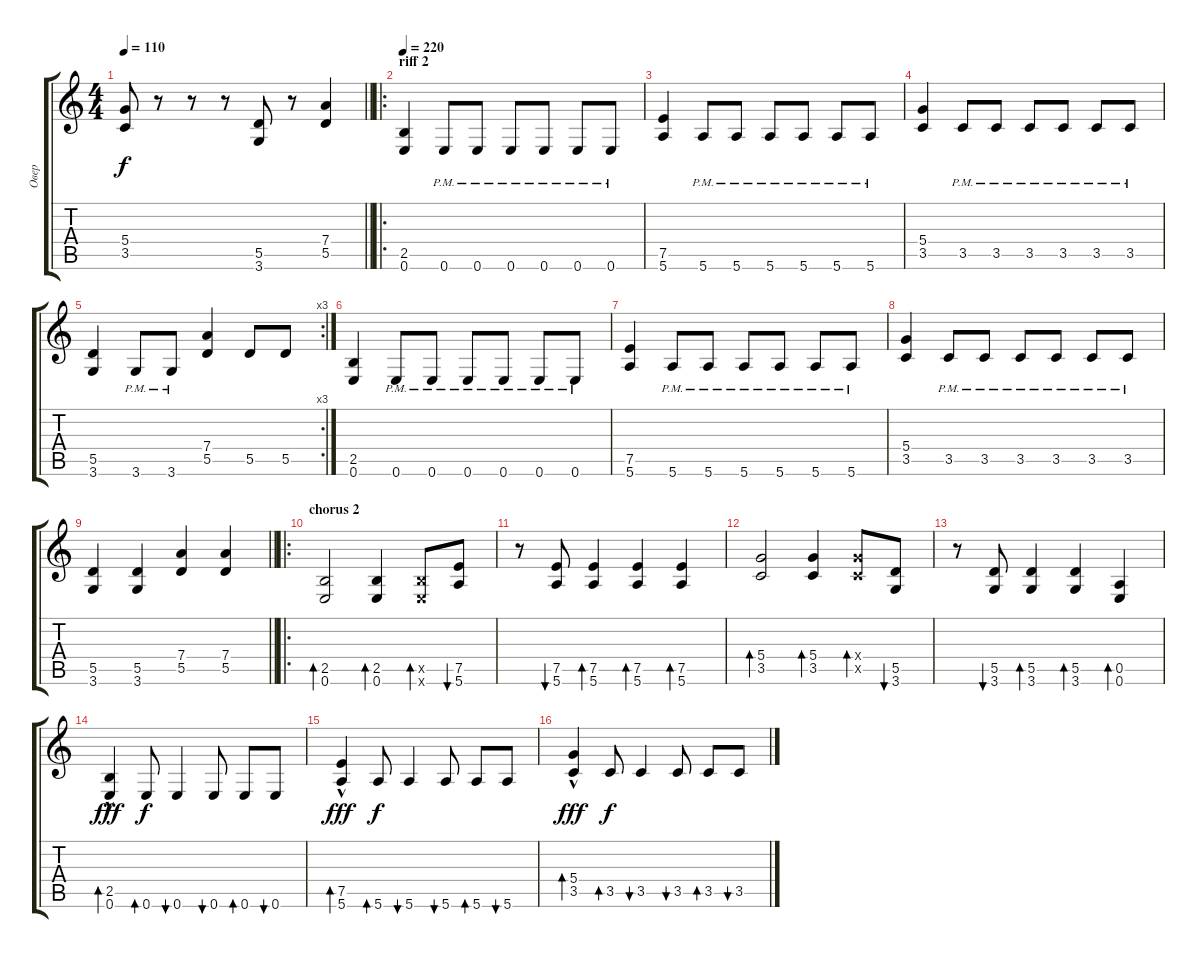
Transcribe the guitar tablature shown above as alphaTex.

\track ("Овер" "Овер") {instrument distortionguitar}
\staff {score tabs}
\tuning (E4 B3 G3 D3 A2 E2) {hide}
\ts (4 4)
\tempo 110
\clef g2
\barLineRight lightlight
\ks c
(5.4 3.5).8{dy f} r.8 r.8 r.8 (5.5 3.6).8 r.8 (7.4 5.5).4 |
\ro
\section ("" "riff 2")
\tempo 220
(2.5 0.6).4 0.6{pm}.8 0.6{pm}.8 0.6{pm}.8 0.6{pm}.8 0.6{pm}.8 0.6{pm}.8 |
(7.5 5.6).4 5.6{pm}.8 5.6{pm}.8 5.6{pm}.8 5.6{pm}.8 5.6{pm}.8 5.6{pm}.8 |
(5.4 3.5).4 3.5{pm}.8 3.5{pm}.8 3.5{pm}.8 3.5{pm}.8 3.5{pm}.8 3.5{pm}.8 |
\rc 3
(5.5 3.6).4 3.6{pm}.8 3.6{pm}.8 (7.4 5.5).4 5.5.8 5.5.8 |
(2.5 0.6).4 0.6{pm}.8 0.6{pm}.8 0.6{pm}.8 0.6{pm}.8 0.6{pm}.8 0.6{pm}.8 |
(7.5 5.6).4 5.6{pm}.8 5.6{pm}.8 5.6{pm}.8 5.6{pm}.8 5.6{pm}.8 5.6{pm}.8 |
(5.4 3.5).4 3.5{pm}.8 3.5{pm}.8 3.5{pm}.8 3.5{pm}.8 3.5{pm}.8 3.5{pm}.8 |
\barLineRight lightlight
(5.5 3.6).4 (5.5 3.6).4 (7.4 5.5).4 (7.4 5.5).4 |
\ro
\section ("" "chorus 2")
(2.5 0.6).2{bd 60} (2.5 0.6).4{bd 60} (2.5{x} 0.6{x}).8{bd 60} (7.5 5.6).8{bu 60} |
r.8 (7.5 5.6).8{bu 60} (7.5 5.6).4{bd 60} (7.5 5.6).4{bd 60} (7.5 5.6).4{bd 60} |
(5.4 3.5).2{bd 60} (5.4 3.5).4{bd 60} (5.4{x} 3.5{x}).8{bd 60} (5.5 3.6).8{bu 60} |
r.8 (5.5 3.6).8{bu 60} (5.5 3.6).4{bd 60} (5.5 3.6).4{bd 60} (0.5 0.6).4{bd 60} |
(2.5 0.6{hac}).4{bd 60 dy fff} 0.6.8{bd 60 dy f} 0.6.4{bu 60} 0.6.8{bu 60} 0.6.8{bd 60} 0.6.8{bu 60} |
(7.5 5.6{hac}).4{bd 60 dy fff} 5.6.8{bd 60 dy f} 5.6.4{bu 60} 5.6.8{bu 60} 5.6.8{bd 60} 5.6.8{bu 60} |
(5.4{hac} 3.5).4{bd 60 dy fff} 3.5.8{bd 60 dy f} 3.5.4{bu 60} 3.5.8{bu 60} 3.5.8{bd 60} 3.5.8{bu 60}
